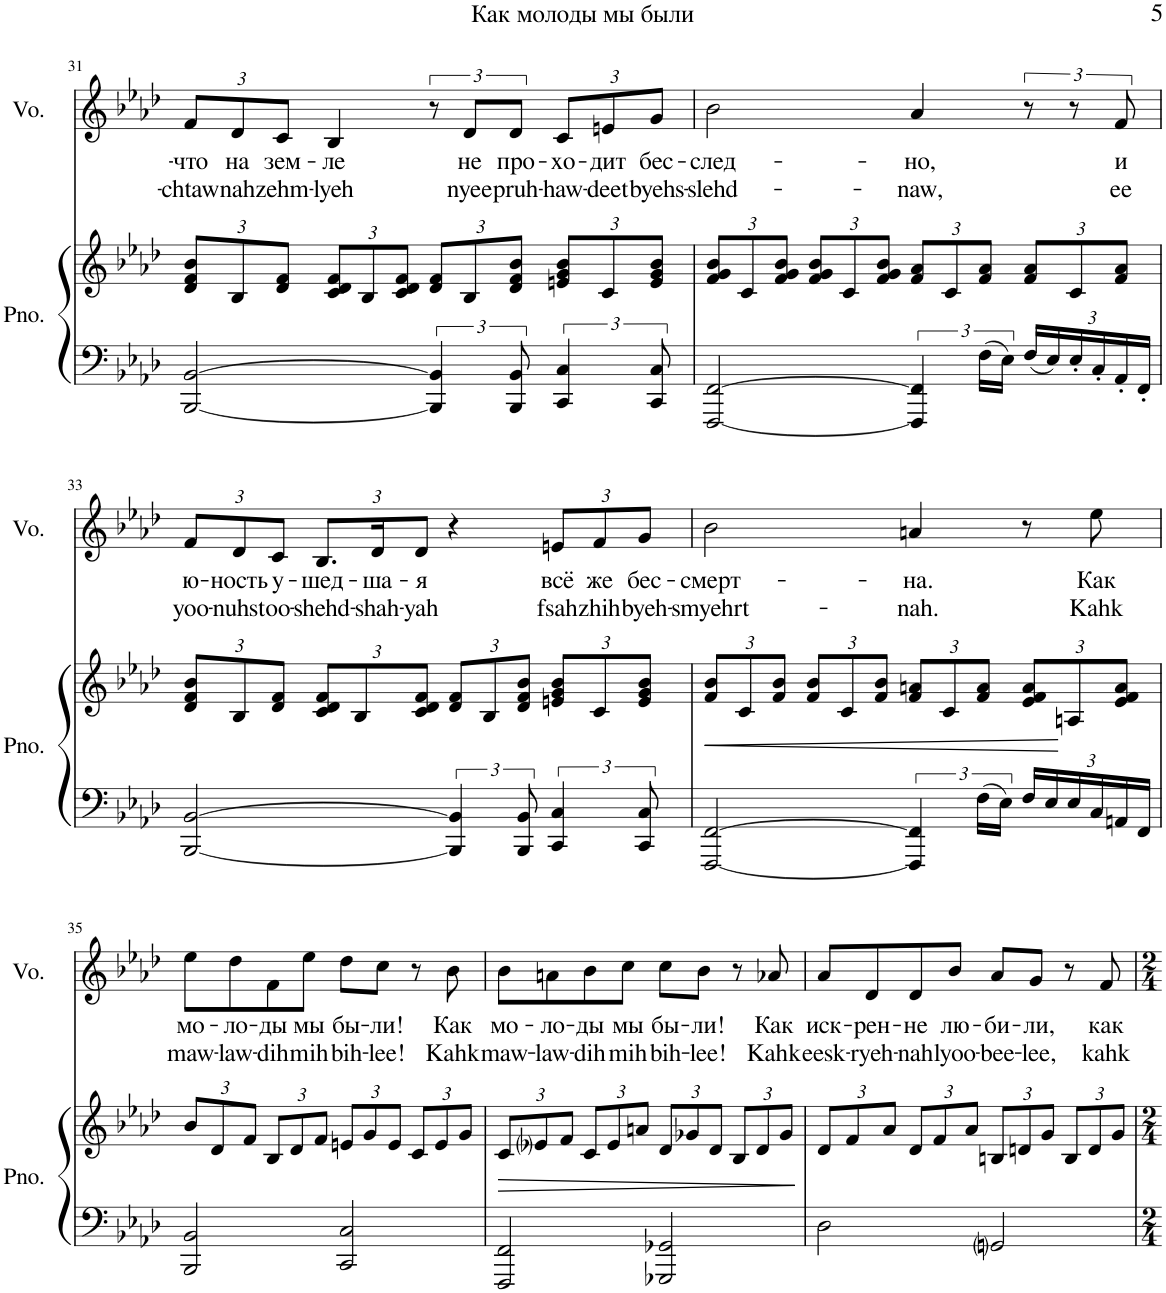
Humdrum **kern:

**kern	**kern	**dynam	**kern	**text	**text
*part2	*part2	*part2	*part1	*part1	*part1
*staff3	*staff2	*staff2/3	*staff1	*staff1	*staff1
*I"Piano	*	*	*I"Voice	*	*
*I'Pno.	*	*	*I'Vo.	*	*
!!LO:PB:g=z
*clefF4	*clefG2	*	*clefG2	*	*
*k[b-e-a-d-]	*k[b-e-a-d-]	*	*k[b-e-a-d-]	*	*
*M4/4	*M4/4	*	*M4/4	*	*
*	*Xbrackettup	*	*Xbrackettup	*	*
=31	=31	=31	=31	=31	=31
!	!	!	!	!LO:LY:b	!LO:LY:b
[2BBB-/ [2BB-/	12d-/ 12f/ 12b-/L	.	12f/L	-что	-chtaw
!	!	!	!	!LO:LY:b	!LO:LY:b
.	12B-/	.	12d-/	на	nah
!	!	!	!	!LO:LY:b	!LO:LY:b
.	12d-/ 12f/J	.	12c/J	зем-	zehm-
!	!	!	!	!LO:LY:b	!LO:LY:b
.	12c/ 12d-/ 12f/L	.	4B-/	-ле	-lyeh
.	12B-/	.	.	.	.
.	12c/ 12d-/ 12f/J	.	.	.	.
6BBB-/] 6BB-/]	12d-/ 12f/L	.	12r;<	.	.
!	!	!	!	!LO:LY:b	!LO:LY:b
.	12B-/	.	12d-/L	не	nyee
!	!	!	!	!LO:LY:b	!LO:LY:b
12BBB-/ 12BB-/	12d-/ 12f/ 12b-/J	.	12d-/J	про-	pruh-
!	!	!	!	!LO:LY:b	!LO:LY:b
6CC/ 6C/	12en/ 12g/ 12b-/L	.	12c/L	-хо-	-haw-
!	!	!	!	!LO:LY:b	!LO:LY:b
.	12c/	.	12en/	-дит	-deet
!	!	!	!	!LO:LY:b	!LO:LY:b
12CC/ 12C/	12e/ 12g/ 12b-/J	.	12g/J	бес-	byehs-
=32	=32	=32	=32	=32	=32
!	!	!	!	!LO:LY:b	!LO:LY:b
[2FFF/ [2FF/	12f/ 12g/ 12b-/L	.	2b-\	-след-	-slehd-
.	12c/	.	.	.	.
.	12f/ 12g/ 12b-/J	.	.	.	.
.	12f/ 12g/ 12b-/L	.	.	.	.
.	12c/	.	.	.	.
.	12f/ 12g/ 12b-/J	.	.	.	.
!	!	!	!	!LO:LY:b	!LO:LY:b
6FFF/] 6FF/]	12f/ 12a-/L	.	4a-/	-но,	-naw,
.	12c/	.	.	.	.
24F\LL	12f/ 12a-/J	.	.	.	.
24E-\JJ	.	.	.	.	.
*Xbrackettup	*	*	*brackettup	*	*
24F/LL	12f/ 12a-/L	.	12r	.	.
24E-/	.	.	.	.	.
24E-'/	12c/	.	12r	.	.
24C'/	.	.	.	.	.
!	!	!	!	!LO:LY:b	!LO:LY:b
24AA-'/	12f/ 12a-/J	.	12f;</	и	ee
24FF'/JJ	.	.	.	.	.
!!LO:LB:g=z
=33	=33	=33	=33	=33	=33
*	*	*	*Xbrackettup	*	*
!	!	!	!	!LO:LY:b	!LO:LY:b
[2BBB-/ [2BB-/	12d-/ 12f/ 12b-/L	.	12f/L	ю-	yoo-
!	!	!	!	!LO:LY:b	!LO:LY:b
.	12B-/	.	12d-/	-ность	-nuhst
!	!	!	!	!LO:LY:b	!LO:LY:b
.	12d-/ 12f/J	.	12c/J	у-	oo-
!	!	!	!	!LO:LY:b	!LO:LY:b
.	12c/ 12d-/ 12f/L	.	12.B-/L	-шед-	-shehd-
.	12B-/	.	.	.	.
!	!	!	!	!LO:LY:b	!LO:LY:b
.	.	.	24d-/K	-ша-	-shah-
!	!	!	!	!LO:LY:b	!LO:LY:b
.	12c/ 12d-/ 12f/J	.	12d-/J	-я	-yah
*brackettup	*	*	*	*	*
6BBB-/] 6BB-/]	12d-/;< 12f/;<L	.	4r	.	.
.	12B-/	.	.	.	.
12BBB-/ 12BB-/	12d-/ 12f/ 12b-/J	.	.	.	.
!	!	!	!	!LO:LY:b	!LO:LY:b
6CC/ 6C/	12en/ 12g/ 12b-/L	.	12en/L	всё	fsah
!	!	!	!	!LO:LY:b	!LO:LY:b
.	12c/	.	12f/	же	zhih
!	!	!	!	!LO:LY:b	!LO:LY:b
12CC/ 12C/	12e/ 12g/ 12b-/J	.	12g/J	бес-	byeh-
=34	=34	=34	=34	=34	=34
!	!	!LO:HP:b	!	!LO:LY:b	!LO:LY:b
[2FFF/ [2FF/	12f/ 12b-/L	<	2b-\	-смерт-	-smyehrt-
.	12c/	.	.	.	.
.	12f/ 12b-/J	.	.	.	.
.	12f/ 12b-/L	.	.	.	.
.	12c/	.	.	.	.
.	12f/ 12b-/J	.	.	.	.
!	!	!	!	!LO:LY:b	!LO:LY:b
6FFF/] 6FF/]	12f/ 12an/L	.	4an/	-на.	-nah.
.	12c/	.	.	.	.
24F\LL	12f/ 12a/J	.	.	.	.
24E-\JJ	.	.	.	.	.
*Xbrackettup	*	*	*	*	*
24F/LL	12e-/ 12f/ 12a/L	.	8r	.	.
24E-/	.	.	.	.	.
24E-/	12An/	[	.	.	.
!	!	!	!	!LO:LY:b	!LO:LY:b
24C/	.	.	8ee-;<\	Как	Kahk
24AAn/	12e-/ 12f/ 12a/J	.	.	.	.
24FF/JJ	.	.	.	.	.
!!LO:LB:g=z
=35	=35	=35	=35	=35	=35
!	!	!	!	!LO:LY:b	!LO:LY:b
2BBB-/ 2BB-/	12b-/L	.	8ee-\L	мо-	maw-
.	12d-/	.	.	.	.
!	!	!	!	!LO:LY:b	!LO:LY:b
.	.	.	8dd-\	-ло-	-law-
.	12f/J	.	.	.	.
!	!	!	!	!LO:LY:b	!LO:LY:b
.	12B-/L	.	8f\	-ды	-dih
.	12d-/	.	.	.	.
!	!	!	!	!LO:LY:b	!LO:LY:b
.	.	.	8ee-\J	мы	mih
.	12f/J	.	.	.	.
!	!	!	!	!LO:LY:b	!LO:LY:b
2CC/ 2C/	12en/L	.	8dd-\L	бы-	bih-
.	12g/	.	.	.	.
!	!	!	!	!LO:LY:b	!LO:LY:b
.	.	.	8cc\J	-ли!	-lee!
.	12e/J	.	.	.	.
.	12c/L	.	8r	.	.
.	12e/	.	.	.	.
!	!	!	!	!LO:LY:b	!LO:LY:b
.	.	.	8b-\	Как	Kahk
.	12g/J	.	.	.	.
=36	=36	=36	=36	=36	=36
!	!	!LO:HP:b	!	!LO:LY:b	!LO:LY:b
2FFF/ 2FF/	12c/L	>	8b-;<\L	мо-	maw-
.	12e-i/	.	.	.	.
!	!	!	!	!LO:LY:b	!LO:LY:b
.	.	.	8an\	-ло-	-law-
.	12f/J	.	.	.	.
!	!	!	!	!LO:LY:b	!LO:LY:b
.	12c/L	.	8b-\	-ды	-dih
.	12e-/	.	.	.	.
!	!	!	!	!LO:LY:b	!LO:LY:b
.	.	.	8cc\J	мы	mih
.	12an/J	.	.	.	.
!	!	!	!	!LO:LY:b	!LO:LY:b
2GGG-X/ 2GG-X/	12d-/L	.	8cc\L	бы-	bih-
.	12g-X/	.	.	.	.
!	!	!	!	!LO:LY:b	!LO:LY:b
.	.	.	8b-\J	-ли!	-lee!
.	12d-/J	.	.	.	.
.	12B-/L	.	8r	.	.
.	12d-/	.	.	.	.
!	!	!	!	!LO:LY:b	!LO:LY:b
.	.	.	8a-X;</	Как	Kahk
.	12g-/J	.	.	.	.
.	.	]	.	.	.
=37	=37	=37	=37	=37	=37
!	!	!	!	!LO:LY:b	!LO:LY:b
2D-\	12d-/L	.	8a-/L	иск-	eesk-
.	12f/	.	.	.	.
!	!	!	!	!LO:LY:b	!LO:LY:b
.	.	.	8d-/	-рен-	-ryeh-
.	12a-/J	.	.	.	.
!	!	!	!	!LO:LY:b	!LO:LY:b
.	12d-/L	.	8d-/	-не	-nah
.	12f/	.	.	.	.
!	!	!	!	!LO:LY:b	!LO:LY:b
.	.	.	8b-;</J	лю-	lyoo-
.	12a-/J	.	.	.	.
!	!	!	!	!LO:LY:b	!LO:LY:b
2GGni/	12Bn/L	.	8a-/L	-би-	-bee-
.	12dn/	.	.	.	.
!	!	!	!	!LO:LY:b	!LO:LY:b
.	.	.	8g/J	-ли,	-lee,
.	12g/J	.	.	.	.
.	12B/L	.	8r	.	.
.	12d/	.	.	.	.
!	!	!	!	!LO:LY:b	!LO:LY:b
.	.	.	8f/	как	kahk
.	12g/J	.	.	.	.
=	=	=	=	=	=
*-	*-	*-	*-	*-	*-
